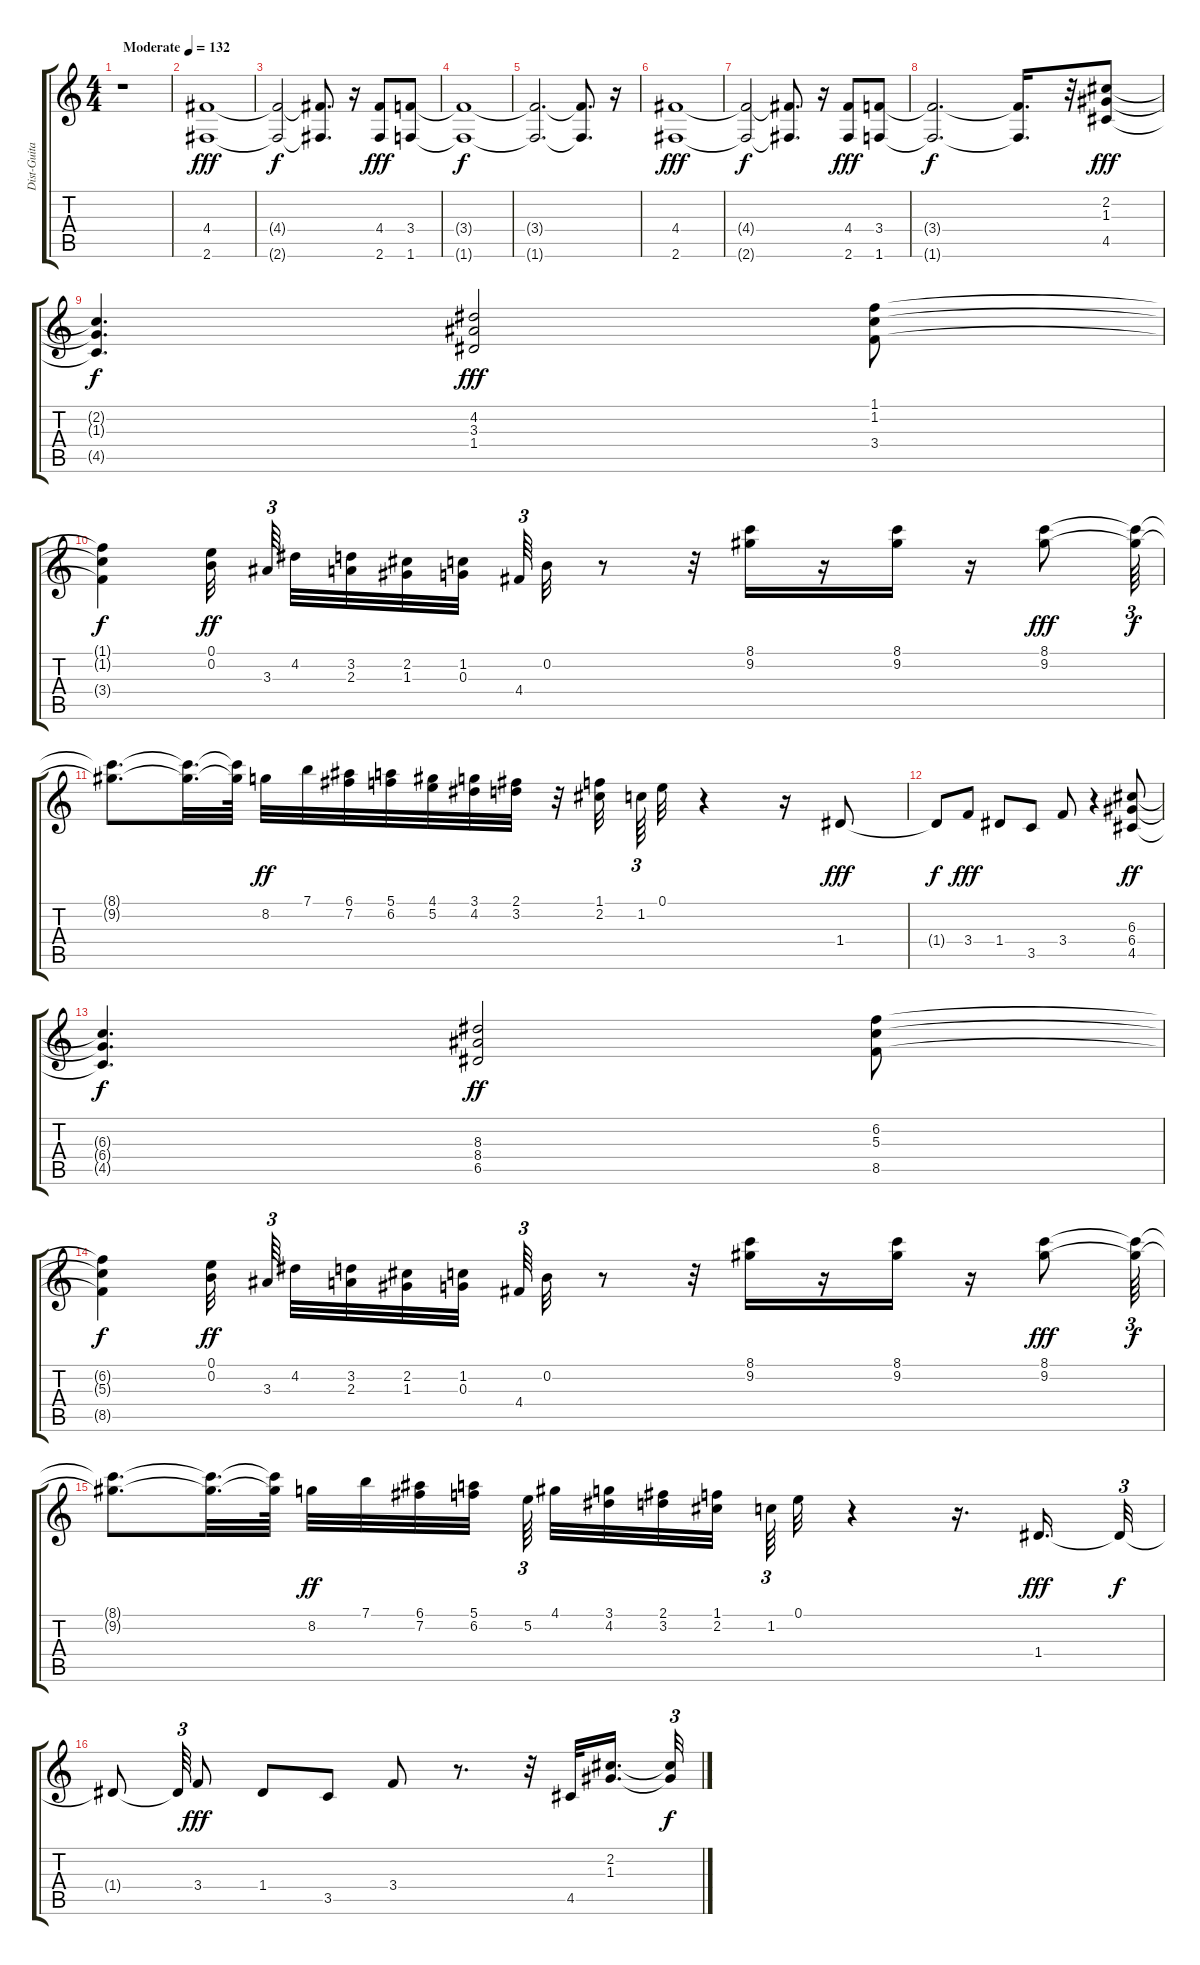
\track ("Dist-Guitar" "Dist-Guita") {instrument distortionguitar}
\staff {score tabs}
\tuning (E4 B3 G3 D3 A2 E2) {hide}
\ts (4 4)
\tempo (132 "Moderate")
\clef g2
\ks c
r.1{dy fff instrument distortionguitar} |
(4.4 2.6).1 |
(4.4{t} 2.6{t}).2{dy f} (4.4{t} 2.6{t}).8{d} r.16 (4.4 2.6).8{dy fff} (3.4 1.6).8 |
(3.4{t} 1.6{t}).1{dy f} |
(3.4{t} 1.6{t}).2{d} (3.4{t} 1.6{t}).8{d} r.16 |
(4.4 2.6).1{dy fff} |
(4.4{t} 2.6{t}).2{dy f} (4.4{t} 2.6{t}).8{d} r.16 (4.4 2.6).8{dy fff} (3.4 1.6).8 |
(3.4{t} 1.6{t}).2{d dy f} (3.4{t} 1.6{t}).16{d} r.32 (2.2 1.3 4.5).8{dy fff} |
(2.2{t} 1.3{t} 4.5{t}).4{d dy f} (4.2 3.3 1.4).2{dy fff} (1.1 1.2 3.4).8 |
(1.1{t} 1.2{t} 3.4{t}).4{dy f} (0.1 0.2).32{dy ff beam splitsecondary} 3.3.64{tu (3 2) beam splitsecondary} 4.2.32 (3.2 2.3).32 (2.2 1.3).32 (1.2 0.3).32{beam splitsecondary} 4.4.64{tu (3 2)} 0.2.32 r.8 r.32 (8.1 9.2).16 r.16 (8.1 9.2).16 r.16 (8.1 9.2).8{dy fff} (8.1{t} 9.2{t}).64{tu (3 2) dy f} |
(8.1{t} 9.2{t}).8{d} (8.1{t} 9.2{t}).32{d} (8.1{t} 9.2{t}).64 8.2.32{dy ff} 7.1.32 (6.1 7.2).32 (5.1 6.2).32 (4.1 5.2).32 (3.1 4.2).32 (2.1 3.2).32 r.32 (1.1 2.2).32{beam splitsecondary} 1.2.64{tu (3 2)} 0.1.32 r.4 r.16 1.4.8{dy fff} |
1.4{t}.8{dy f} 3.4.8{dy fff} 1.4.8 3.5.8 3.4.8 r.4 (6.3 6.4 4.5).8{dy ff} |
(6.3{t} 6.4{t} 4.5{t}).4{d dy f} (8.3 8.4 6.5).2{dy ff} (6.2 5.3 8.5).8 |
(6.2{t} 5.3{t} 8.5{t}).4{dy f} (0.1 0.2).32{dy ff beam splitsecondary} 3.3.64{tu (3 2) beam splitsecondary} 4.2.32 (3.2 2.3).32 (2.2 1.3).32 (1.2 0.3).32{beam splitsecondary} 4.4.64{tu (3 2)} 0.2.32 r.8 r.32 (8.1 9.2).16 r.16 (8.1 9.2).16 r.16 (8.1 9.2).8{dy fff} (8.1{t} 9.2{t}).64{tu (3 2) dy f} |
(8.1{t} 9.2{t}).8{d} (8.1{t} 9.2{t}).32{d} (8.1{t} 9.2{t}).64 8.2.32{dy ff} 7.1.32 (6.1 7.2).32 (5.1 6.2).32{beam splitsecondary} 5.2.64{tu (3 2) beam splitsecondary} 4.1.32 (3.1 4.2).32 (2.1 3.2).32 (1.1 2.2).32 1.2.64{tu (3 2)} 0.1.32 r.4 r.16{d} 1.4.16{d dy fff} 1.4{t}.32{tu (3 2) dy f} |
1.4{t}.8 1.4{t}.64{tu (3 2)} 3.4.8{dy fff} 1.4.8 3.5.8 3.4.8 r.8{d} r.32 4.5.32 (2.2 1.3).16{d beam splitsecondary} (2.2{t} 1.3{t}).32{tu (3 2) dy f}
